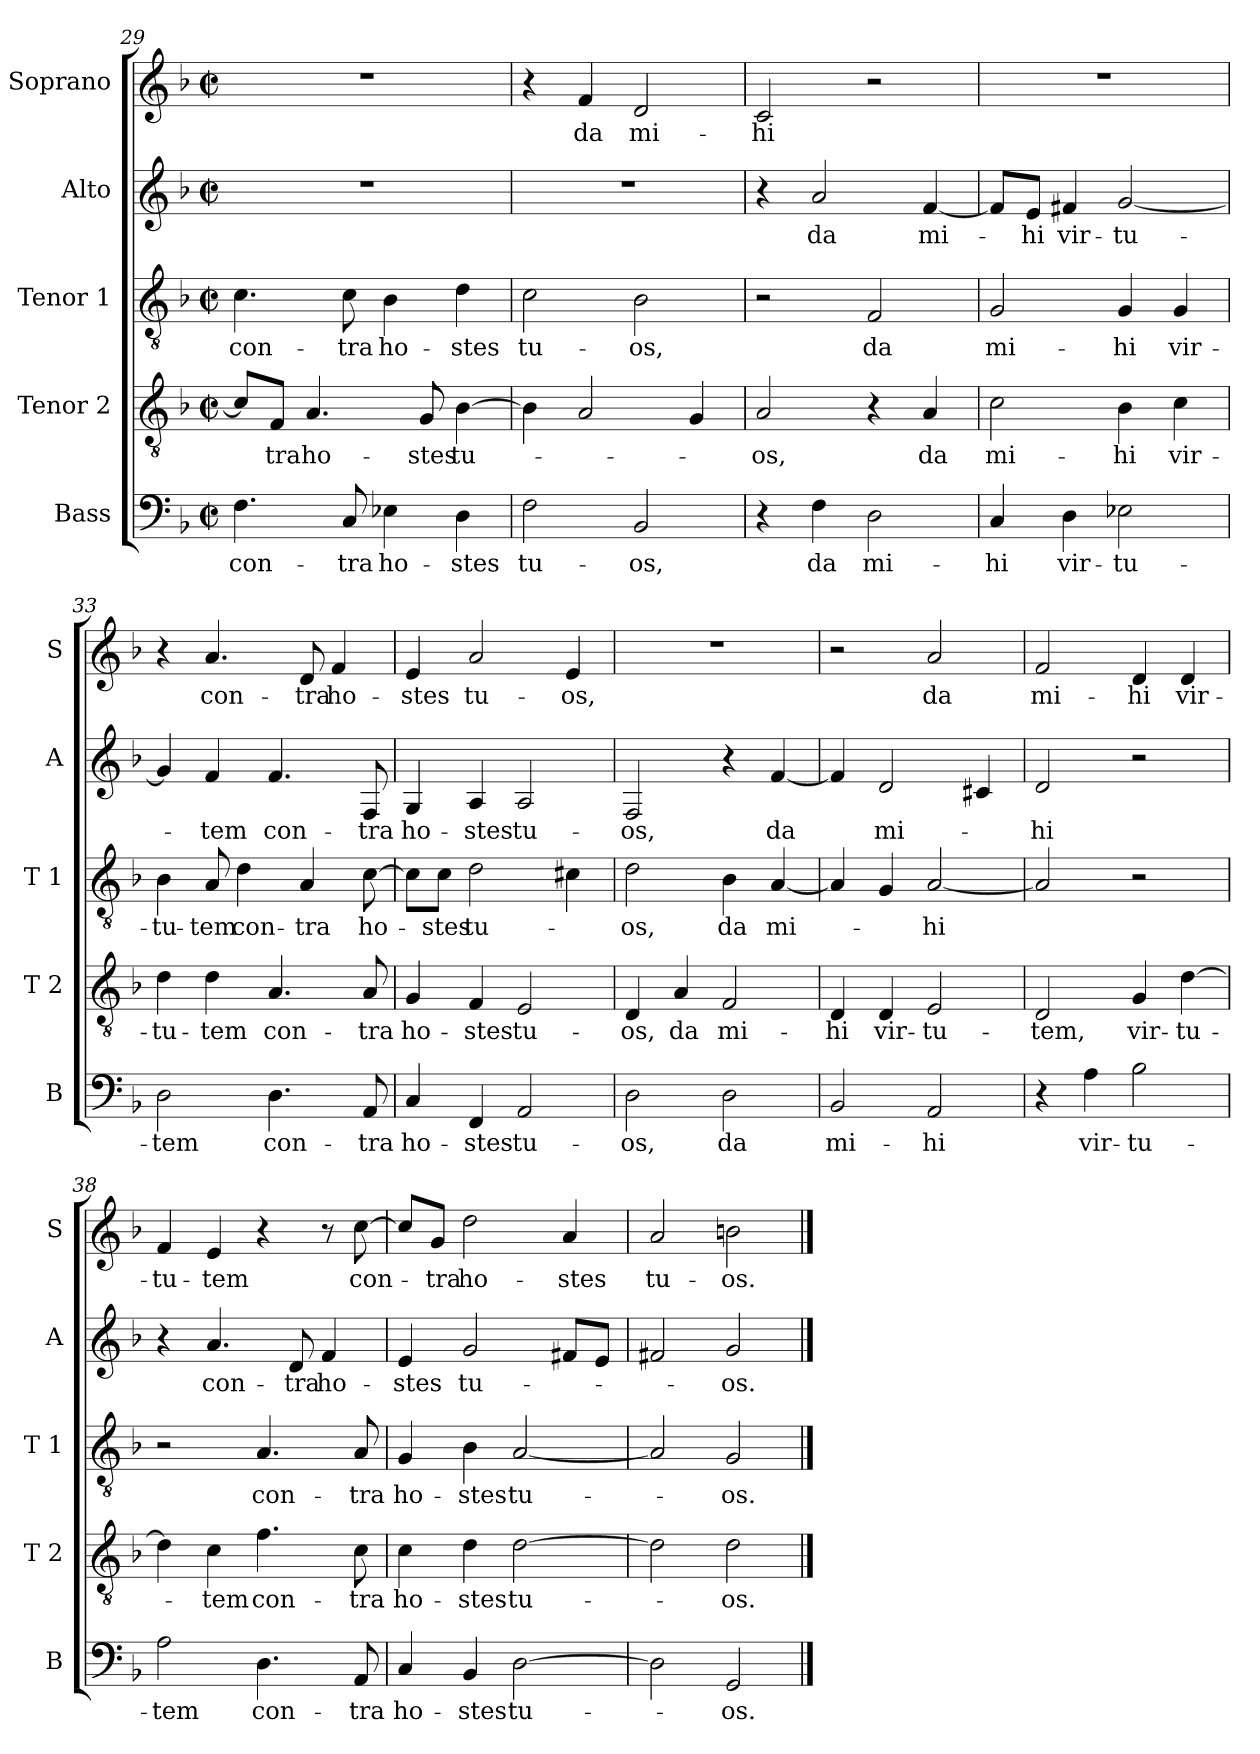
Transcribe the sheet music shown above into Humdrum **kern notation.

**kern	**text	**kern	**text	**kern	**text	**kern	**text	**kern	**text
*part5	*part5	*part4	*part4	*part3	*part3	*part2	*part2	*part1	*part1
*staff5	*staff5	*staff4	*staff4	*staff3	*staff3	*staff2	*staff2	*staff1	*staff1
*I"Bass	*	*I"Tenor 2	*	*I"Tenor 1	*	*I"Alto	*	*I"Soprano	*
*I'B	*	*I'T 2	*	*I'T 1	*	*I'A	*	*I'S	*
!!LO:PB:g=z
*clefF4	*	*clefGv2	*	*clefGv2	*	*clefG2	*	*clefG2	*
*k[b-]	*	*k[b-]	*	*k[b-]	*	*k[b-]	*	*k[b-]	*
*F:	*	*F:	*	*F:	*	*F:	*	*F:	*
*M2/2	*	*M2/2	*	*M2/2	*	*M2/2	*	*M2/2	*
*met(c|)	*	*met(c|)	*	*met(c|)	*	*met(c|)	*	*met(c|)	*
=29	=29	=29	=29	=29	=29	=29	=29	=29	=29
4.F\	con-	8c/L]	.	4.c\	con-	1r	.	1r	.
.	.	8F/J	-tra	.	.	.	.	.	.
.	.	4.A/	ho-	.	.	.	.	.	.
8C/	-tra	.	.	8c\	-tra	.	.	.	.
4E-X\	ho-	.	.	4B-\	ho-	.	.	.	.
.	.	8G/	-stes	.	.	.	.	.	.
4D\	-stes	[4B-\	tu-	4d\	-stes	.	.	.	.
=30	=30	=30	=30	=30	=30	=30	=30	=30	=30
2F\	tu-	4B-\]	.	2c\	tu-	1r	.	4r	.
.	.	2A/	.	.	.	.	.	4f/	da
2BB-/	-os,	.	.	2B-\	-os,	.	.	2d/	mi-
.	.	4G/	.	.	.	.	.	.	.
=31	=31	=31	=31	=31	=31	=31	=31	=31	=31
4r	.	2A/	-os,	2r	.	4r	.	2c/	-hi
4F\	da	.	.	.	.	2a/	da	.	.
2D\	mi-	4r	.	2F/	da	.	.	2r	.
.	.	4A/	da	.	.	[4f/	mi-	.	.
=32	=32	=32	=32	=32	=32	=32	=32	=32	=32
4C/	-hi	2c\	mi-	2G/	mi-	8f/L]	.	1r	.
.	.	.	.	.	.	8e/J	-hi	.	.
4D\	vir-	.	.	.	.	4f#X/	vir-	.	.
2E-X\	-tu-	4B-\	-hi	4G/	-hi	[2g/	-tu-	.	.
.	.	4c\	vir-	4G/	vir-	.	.	.	.
!!LO:LB:g=z
=33	=33	=33	=33	=33	=33	=33	=33	=33	=33
2D\	-tem	4d\	-tu-	4B-\	-tu-	4g/]	.	4r	.
.	.	4d\	-tem	8A/	-tem	4f/	-tem	4.a/	con-
.	.	.	.	4d\	con-	.	.	.	.
4.D\	con-	4.A/	con-	.	.	4.f/	con-	.	.
.	.	.	.	4A/	-tra	.	.	8d/	-tra
.	.	.	.	.	.	.	.	4f/	ho-
8AA/	-tra	8A/	-tra	[8c\	ho-	8F/	-tra	.	.
=34	=34	=34	=34	=34	=34	=34	=34	=34	=34
4C/	ho-	4G/	ho-	8c\L]	.	4G/	ho-	4e/	-stes
.	.	.	.	8c\J	-stes	.	.	.	.
4FF/	-stes	4F/	-stes	2d\	tu-	4A/	-stes	2a/	tu-
2AA/	tu-	2E/	tu-	.	.	2A/	tu-	.	.
.	.	.	.	4c#X\	.	.	.	4e/	-os,
=35	=35	=35	=35	=35	=35	=35	=35	=35	=35
2D\	-os,	4D/	-os,	2d\	-os,	2F/	-os,	1r	.
.	.	4A/	da	.	.	.	.	.	.
2D\	da	2F/	mi-	4B-\	da	4r	.	.	.
.	.	.	.	[4A/	mi-	[4f/	da	.	.
=36	=36	=36	=36	=36	=36	=36	=36	=36	=36
2BB-/	mi-	4D/	-hi	4A/]	.	4f/]	.	2r	.
.	.	4D/	vir-	4G/	.	2d/	mi-	.	.
2AA/	-hi	2E/	-tu-	[2A/	-hi	.	.	2a/	da
.	.	.	.	.	.	4c#X/	.	.	.
=37	=37	=37	=37	=37	=37	=37	=37	=37	=37
4r	.	2D/	-tem,	2A/]	.	2d/	-hi	2f/	mi-
4A\	vir-	.	.	.	.	.	.	.	.
2B-\	-tu-	4G/	vir-	2r	.	2r	.	4d/	-hi
.	.	[4d\	-tu-	.	.	.	.	4d/	vir-
!!LO:PB:g=z
=38	=38	=38	=38	=38	=38	=38	=38	=38	=38
2A\	-tem	4d\]	.	2r	.	4r	.	4f/	-tu-
.	.	4c\	-tem	.	.	4.a/	con-	4e/	-tem
4.D\	con-	4.f\	con-	4.A/	con-	.	.	4r	.
.	.	.	.	.	.	8d/	-tra	.	.
.	.	.	.	.	.	4f/	ho-	8r	.
8AA/	-tra	8c\	-tra	8A/	-tra	.	.	[8cc\	con-
=39	=39	=39	=39	=39	=39	=39	=39	=39	=39
4C/	ho-	4c\	ho-	4G/	ho-	4e/	-stes	8cc/L]	.
.	.	.	.	.	.	.	.	8g/J	-tra
4BB-/	-stes	4d\	-stes	4B-\	-stes	2g/	tu-	2dd\	ho-
[2D\	tu-	[2d\	tu-	[2A/	tu-	.	.	.	.
.	.	.	.	.	.	8f#X/L	.	4a/	-stes
.	.	.	.	.	.	8e/J	.	.	.
=40	=40	=40	=40	=40	=40	=40	=40	=40	=40
2D\]	.	2d\]	.	2A/]	.	2f#X/	.	2a/	tu-
2GG/	-os.	2d\	-os.	2G/	-os.	2g/	-os.	2bn\	-os.
==	==	==	==	==	==	==	==	==	==
*-	*-	*-	*-	*-	*-	*-	*-	*-	*-
